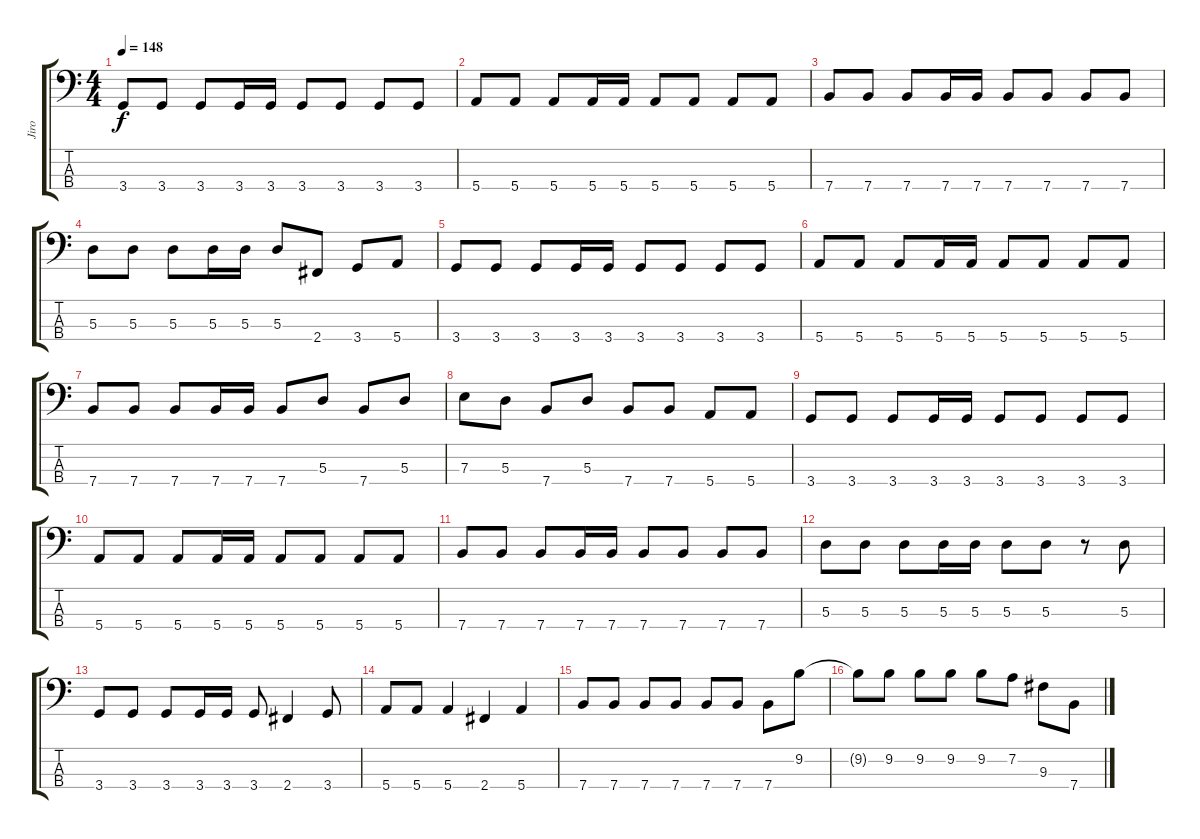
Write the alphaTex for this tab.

\track ("Jiro" "Jiro") {instrument electricbasspick}
\staff {score tabs}
\tuning (G2 D2 A1 E1) {hide}
\ts (4 4)
\tempo 148
\clef f4
\ks c
3.4.8{dy f} 3.4.8 3.4.8 3.4.16 3.4.16 3.4.8 3.4.8 3.4.8 3.4.8 |
5.4.8 5.4.8 5.4.8 5.4.16 5.4.16 5.4.8 5.4.8 5.4.8 5.4.8 |
7.4.8 7.4.8 7.4.8 7.4.16 7.4.16 7.4.8 7.4.8 7.4.8 7.4.8 |
5.3.8 5.3.8 5.3.8 5.3.16 5.3.16 5.3.8 2.4.8 3.4.8 5.4.8 |
3.4.8 3.4.8 3.4.8 3.4.16 3.4.16 3.4.8 3.4.8 3.4.8 3.4.8 |
5.4.8 5.4.8 5.4.8 5.4.16 5.4.16 5.4.8 5.4.8 5.4.8 5.4.8 |
7.4.8 7.4.8 7.4.8 7.4.16 7.4.16 7.4.8 5.3.8 7.4.8 5.3.8 |
7.3.8 5.3.8 7.4.8 5.3.8 7.4.8 7.4.8 5.4.8 5.4.8 |
3.4.8 3.4.8 3.4.8 3.4.16 3.4.16 3.4.8 3.4.8 3.4.8 3.4.8 |
5.4.8 5.4.8 5.4.8 5.4.16 5.4.16 5.4.8 5.4.8 5.4.8 5.4.8 |
7.4.8 7.4.8 7.4.8 7.4.16 7.4.16 7.4.8 7.4.8 7.4.8 7.4.8 |
5.3.8 5.3.8 5.3.8 5.3.16 5.3.16 5.3.8 5.3.8 r.8 5.3.8 |
3.4.8 3.4.8 3.4.8 3.4.16 3.4.16 3.4.8 2.4.4 3.4.8 |
5.4.8 5.4.8 5.4.4 2.4.4 5.4.4 |
7.4.8 7.4.8 7.4.8 7.4.8 7.4.8 7.4.8 7.4.8 9.2.8 |
9.2{t}.8 9.2.8 9.2.8 9.2.8 9.2.8 7.2.8 9.3.8 7.4.8
